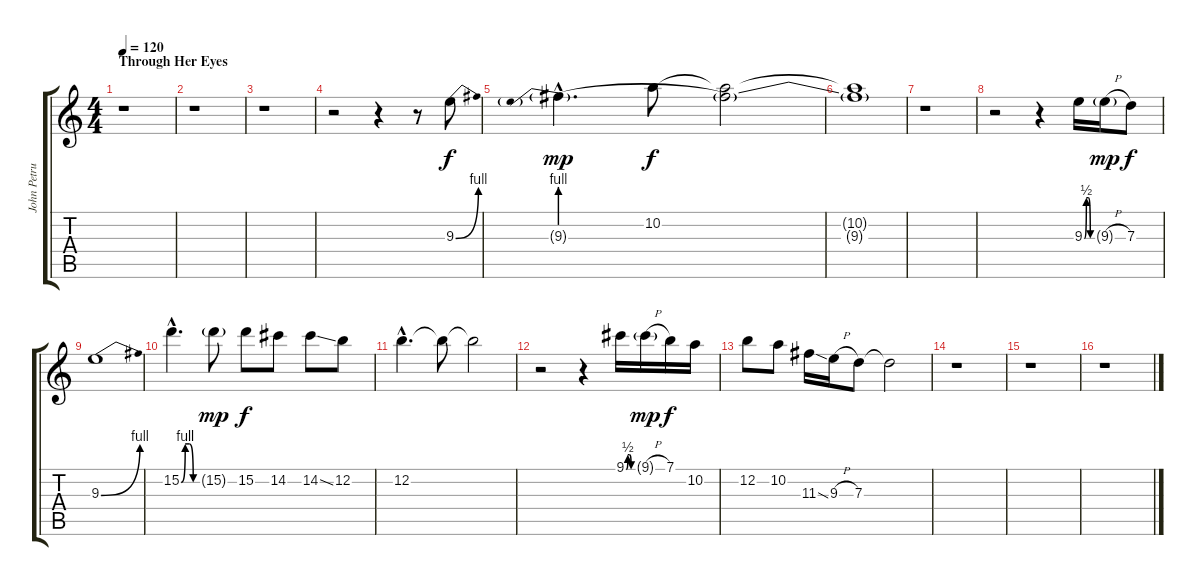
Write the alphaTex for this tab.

\track ("John Petrucci - 6 Strings Guitar" "John Petru") {instrument distortionguitar}
\staff {score tabs}
\tuning (E4 B3 G3 D3 A2 E2) {hide}
\ts (4 4)
\section ("" "Through Her Eyes")
\tempo 120
\clef g2
\ks c
r.1{dy f instrument distortionguitar} |
r.1 |
r.1 |
r.2 r.4 r.8 9.3{be (bend 0 0 60 4)}.8 |
9.3{be (prebend 0 4 60 4) g hac}.4{d dy mp} 10.2.8{dy f} (10.2{t} 9.3{t}).2 |
(10.2{t} 9.3{t}).1 |
r.1 |
r.2 r.4 9.3{be (custom 0 0 15 2 30 2 45 0 60 0)}.16 9.3{h g}.16{dy mp} 7.3.8{dy f} |
9.3{be (bend 0 0 60 4)}.1 |
15.2{be (custom 0 0 15 4 30 4 45 0 60 0) hac}.4{d} 15.2{g}.8{dy mp} 15.2.8{dy f} 14.2.8 14.2{ss}.8 12.2.8 |
12.2{hac}.4{d} 12.2{t}.8 12.2{t}.2 |
r.2 r.4 9.1{be (custom 0 0 15 2 30 2 45 0 60 0)}.16 9.1{h g}.16{dy mp} 7.1.16{dy f} 10.2.16 |
12.2.8 10.2.8 11.3{ss}.16 9.3{h}.16 7.3.8 7.3{t}.2 |
r.1 |
r.1 |
r.1
